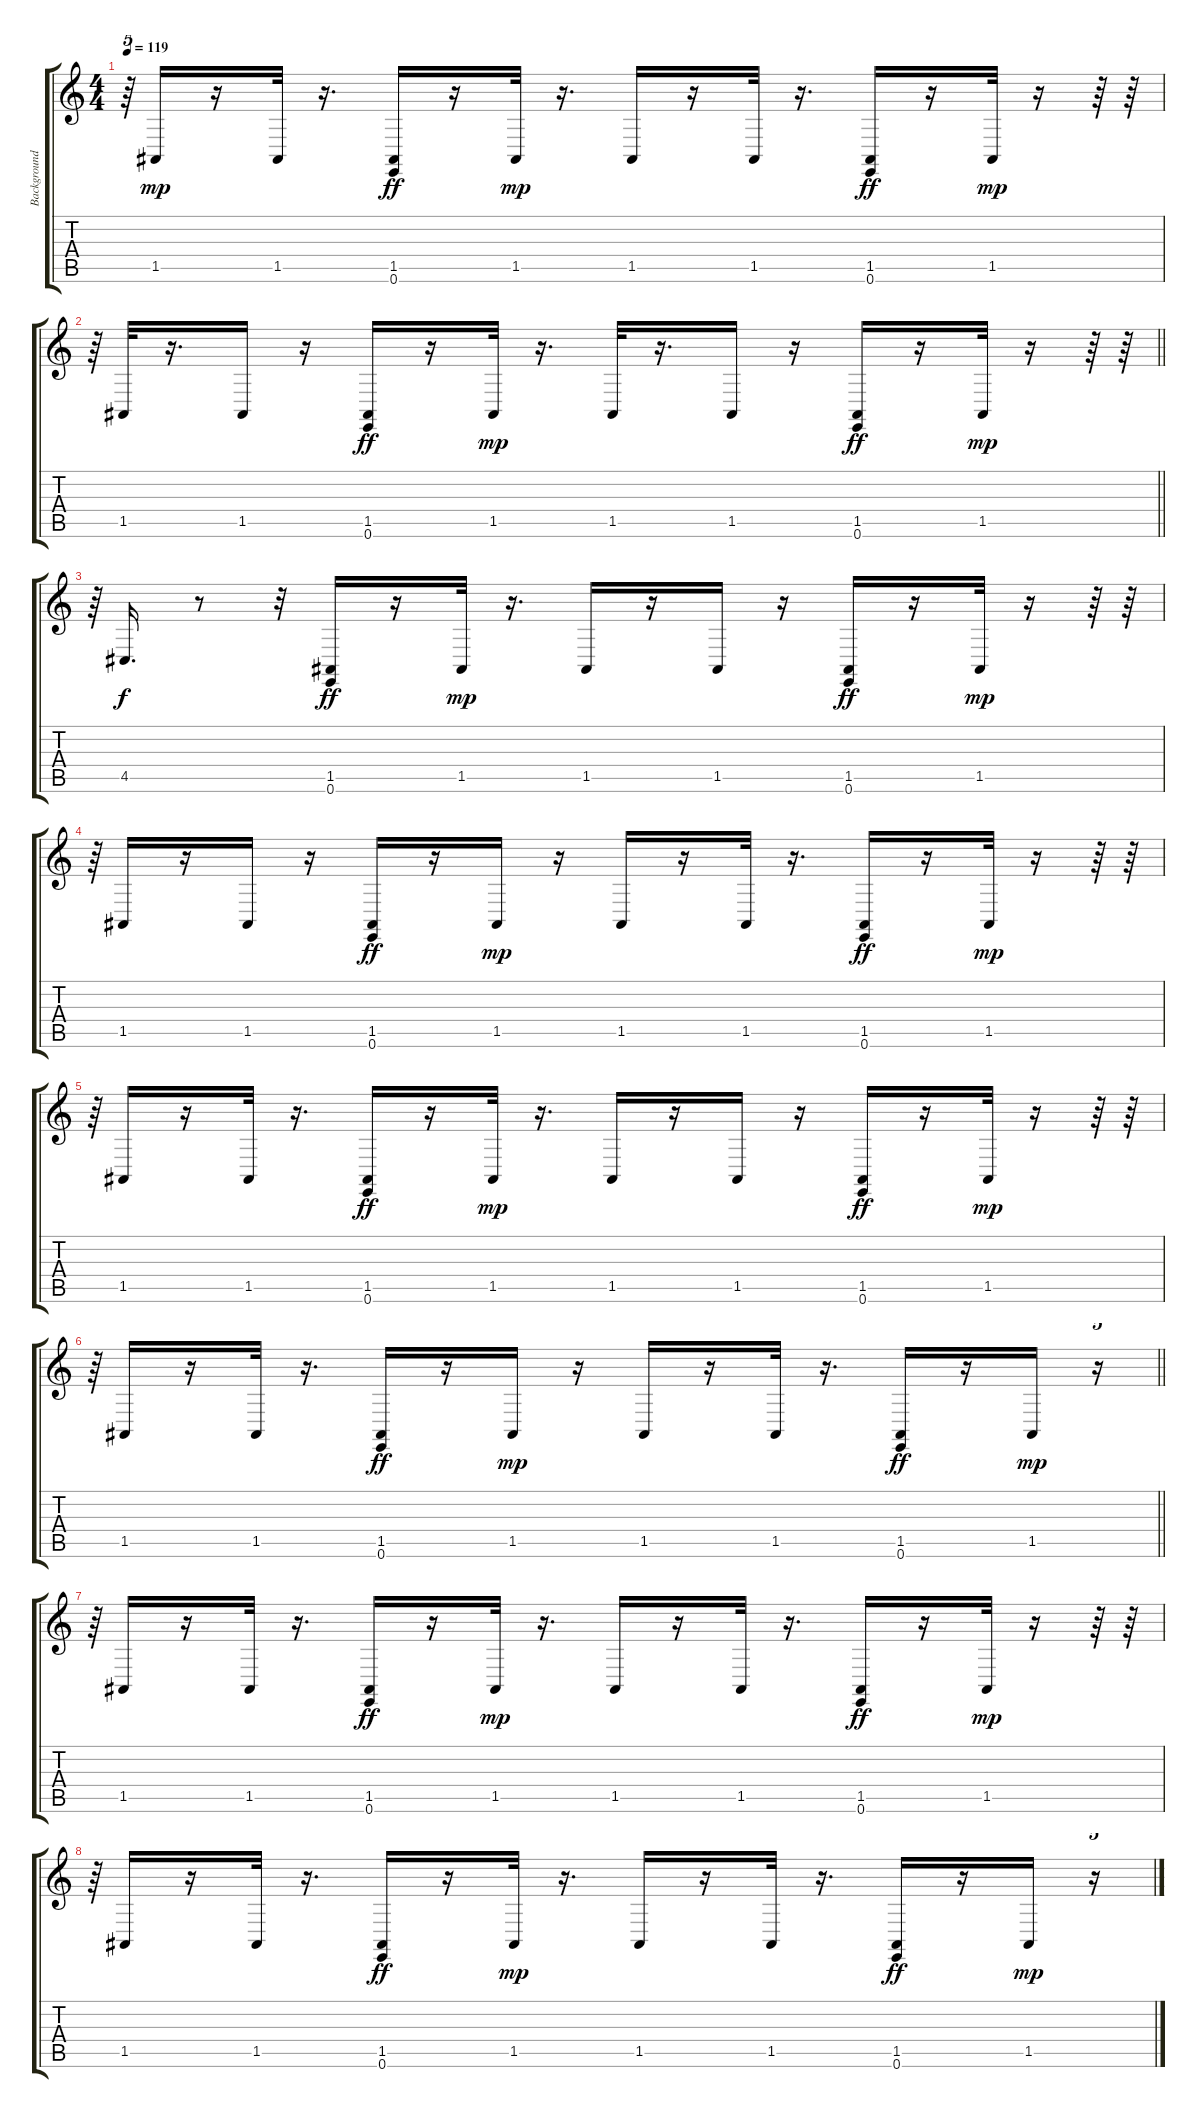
\track ("Background 1" "Background") {instrument acousticgrandpiano}
\staff {score tabs}
\tuning (E4 B3 G3 D3 A2 E2) {hide}
\ts (4 4)
\tempo 119
\clef g2
\ks c
r.64{tu (5 4) dy mp} 1.5.16 r.16 1.5.32 r.16{d} (1.5 0.6).16{dy ff} r.16 1.5.32{dy mp} r.16{d} 1.5.16 r.16 1.5.32 r.16{d} (1.5 0.6).16{dy ff} r.16 1.5.32{dy mp} r.16 r.64 r.64 |
\barLineRight lightlight
r.64{tu (5 4)} 1.5.32 r.16{d} 1.5.16 r.16 (1.5 0.6).16{dy ff} r.16 1.5.32{dy mp} r.16{d} 1.5.32 r.16{d} 1.5.16 r.16 (1.5 0.6).16{dy ff} r.16 1.5.32{dy mp} r.16 r.64 r.64 |
r.64{tu (5 4)} 4.5.16{d dy f} r.8 r.32 (1.5 0.6).16{dy ff} r.16 1.5.32{dy mp} r.16{d} 1.5.16 r.16 1.5.16 r.16 (1.5 0.6).16{dy ff} r.16 1.5.32{dy mp} r.16 r.64 r.64 |
r.64{tu (5 4)} 1.5.16 r.16 1.5.16 r.16 (1.5 0.6).16{dy ff} r.16 1.5.16{dy mp} r.16 1.5.16 r.16 1.5.32 r.16{d} (1.5 0.6).16{dy ff} r.16 1.5.32{dy mp} r.16 r.64 r.64 |
r.64{tu (5 4)} 1.5.16 r.16 1.5.32 r.16{d} (1.5 0.6).16{dy ff} r.16 1.5.32{dy mp} r.16{d} 1.5.16 r.16 1.5.16 r.16 (1.5 0.6).16{dy ff} r.16 1.5.32{dy mp} r.16 r.64 r.64 |
\barLineRight lightlight
r.64{tu (5 4)} 1.5.16 r.16 1.5.32 r.16{d} (1.5 0.6).16{dy ff} r.16 1.5.16{dy mp} r.16 1.5.16 r.16 1.5.32 r.16{d} (1.5 0.6).16{dy ff} r.16 1.5.16{dy mp} r.16{tu (5 4)} |
r.64{tu (5 4)} 1.5.16 r.16 1.5.32 r.16{d} (1.5 0.6).16{dy ff} r.16 1.5.32{dy mp} r.16{d} 1.5.16 r.16 1.5.32 r.16{d} (1.5 0.6).16{dy ff} r.16 1.5.32{dy mp} r.16 r.64 r.64 |
r.64{tu (5 4)} 1.5.16 r.16 1.5.32 r.16{d} (1.5 0.6).16{dy ff} r.16 1.5.32{dy mp} r.16{d} 1.5.16 r.16 1.5.32 r.16{d} (1.5 0.6).16{dy ff} r.16 1.5.16{dy mp} r.16{tu (5 4)}
